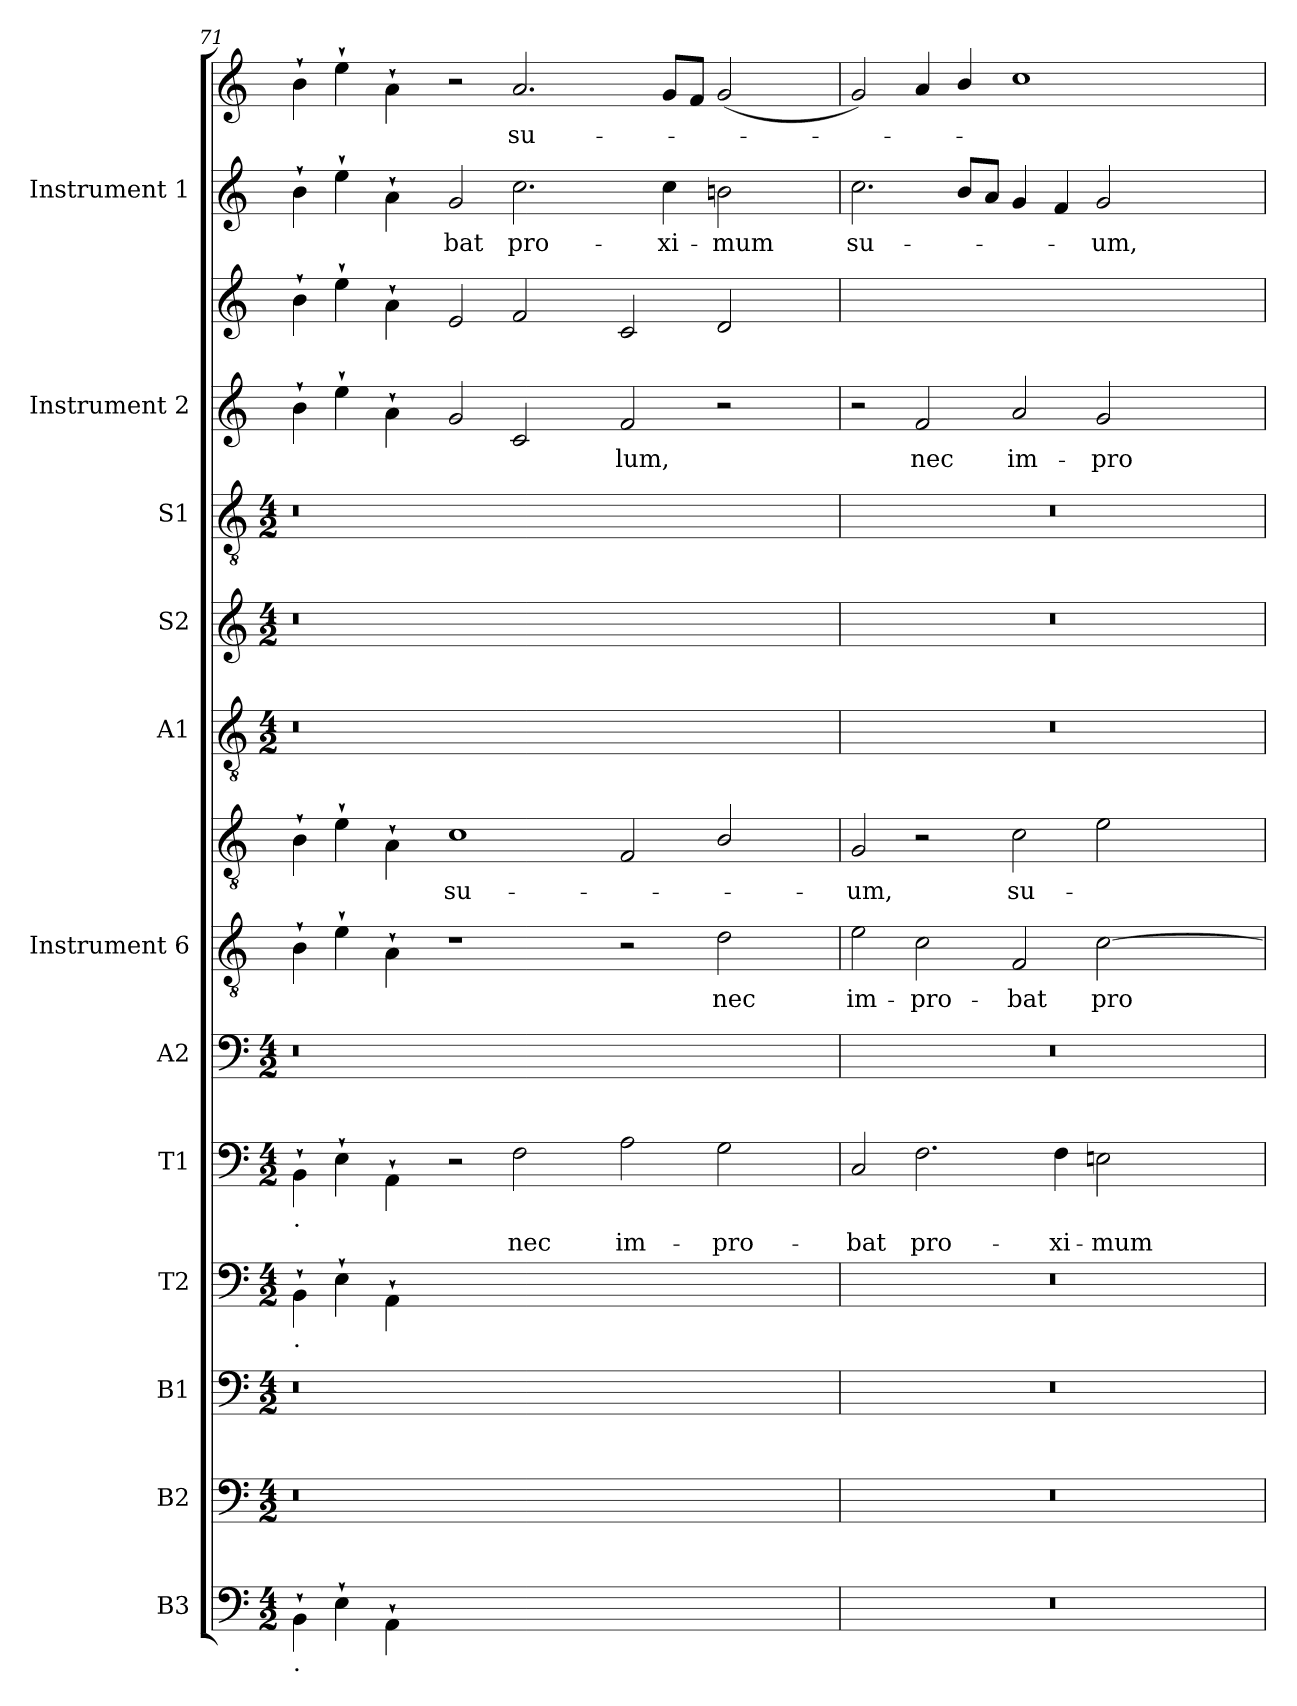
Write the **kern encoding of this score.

**kern	**kern	**kern	**kern	**kern	**text	**kern	**kern	**text	**kern	**text	**kern	**kern	**kern	**kern	**text	**kern	**kern	**text	**kern	**text
*part12	*part11	*part10	*part9	*part8	*part8	*part7	*part6	*part6	*part6	*part6	*part5	*part4	*part3	*part2	*part2	*part2	*part1	*part1	*part1	*part1
*staff15	*staff14	*staff13	*staff12	*staff11	*staff11	*staff10	*staff9	*staff9	*staff8	*staff8	*staff7	*staff6	*staff5	*staff4	*staff4	*staff3	*staff2	*staff2	*staff1	*staff1
*I"B3	*I"B2	*I"B1	*I"T2	*I"T1	*	*I"A2	*I"Instrument 6	*	*	*	*I"A1	*I"S2	*I"S1	*I"Instrument 2	*	*	*I"Instrument 1	*	*	*
!!LO:PB:g=z
*clefF4	*clefF4	*clefF4	*clefF4	*clefF4	*	*clefF4	*clefGv2	*	*clefGv2	*	*clefGv2	*clefG2	*clefGv2	*clefG2	*	*clefG2	*clefG2	*	*clefG2	*
*	*	*	*	*	*	*	*	*	*	*	*k[]	*	*	*	*	*	*k[]	*	*k[]	*
*	*	*	*	*	*	*	*	*	*	*	*C:	*	*	*	*	*	*C:	*	*C:	*
*M4/2	*M4/2	*M4/2	*M4/2	*M4/2	*	*M4/2	*	*	*	*	*M4/2	*M4/2	*M4/2	*	*	*	*	*	*	*
=71	=71	=71	=71	=71	=71	=71	=71	=71	=71	=71	=71	=71	=71	=71	=71	=71	=71	=71	=71	=71
!	!	!	!	!LO:TX:b:t=.	!	!	!	!	!	!	!	!	!	!	!	!	!	!	!	!
!	!	!	!LO:TX:b:t=.	!	!	!	!	!	!	!	!	!	!	!	!	!	!	!	!	!
!LO:TX:b:t=.	!	!	!	!	!	!	!	!	!	!	!	!	!	!	!	!	!	!	!	!
*	*	*	*	*	*	*	*	*	*^	*	*	*	*	*^	*	*^	*	*	*	*
4BB`<\	0r	0r	4BB`<\	4BB`<\	.	0r	4B`<\	.	4B`<\	2ryy	.	0r	0r	0r	4b`<\	2ryy	.	4b`<\	4...ryy	4b`<\	.	4b`<\	.
4E`<\	.	.	4E`<\	4E`<\	.	.	4e`<\	.	4e`<\	.	.	.	.	.	4ee`<\	.	.	4ee`<\	.	4ee`<\	.	4ee`<\	.
.	.	.	.	.	.	.	.	.	.	.	.	.	.	.	.	.	.	.	1ryy	.	.	.	.
4AA`<\	.	.	4AA`<\	4AA`<\	.	.	4A`<\	.	4A`<\	32.ryy	.	.	.	.	4a`<\	8.ryy	.	4a`<\	.	4a`<\	.	4a`<\	.
.	.	.	.	.	.	.	.	.	.	1ryy	.	.	.	.	.	.	.	.	.	.	.	.	.
.	.	.	.	.	.	.	.	.	.	.	.	.	.	.	.	1ryy	.	.	.	.	.	.	.
!	!	!	!	!	!	!	!	!	!	!	!LO:LY:b:rj	!	!	!	!	!	!	!	!	!	!LO:LY:b:cj	!	!
0ryy	.	.	0ryy	2r	.	.	1r	.	1c	.	su-	.	.	.	2g/	.	.	2e/	.	2g/	-bat	2r	.
!	!	!	!	!	!LO:LY:b:cj	!	!	!	!	!	!	!	!	!	!	!	!	!	!	!	!LO:LY:b:cj	!	!LO:LY:b:rj
.	.	.	.	2F\	nec	.	.	.	.	.	.	.	.	.	2c/	.	.	2f/	.	2.cc\	pro-	2.a/	su-
.	.	.	.	.	.	.	.	.	.	.	.	.	.	.	.	.	.	.	1ryy	.	.	.	.
.	.	.	.	.	.	.	.	.	.	1ryy	.	.	.	.	.	.	.	.	.	.	.	.	.
.	.	.	.	.	.	.	.	.	.	.	.	.	.	.	.	1ryy	.	.	.	.	.	.	.
!	!	!	!	!	!LO:LY:b:rj	!	!	!	!	!	!	!	!	!	!	!	!LO:LY:b:cj	!	!	!	!	!	!
.	.	.	.	2A\	im-	.	2r	.	2F/	.	.	.	.	.	2f/	.	-lum,	2c/	.	.	.	.	.
!	!	!	!	!	!	!	!	!	!	!	!	!	!	!	!	!	!	!	!	!	!LO:LY:b:rj	!	!
.	2.ryy	2.ryy	.	.	.	2.ryy	.	.	.	.	.	2.ryy	2.ryy	2.ryy	.	.	.	.	.	4cc\	-xi-	8g/L	.
.	.	.	.	.	.	.	.	.	.	.	.	.	.	.	.	.	.	.	.	.	.	8f/J	.
!	!	!	!	!	!LO:LY:b:cj	!	!	!LO:LY:b:cj	!	!	!	!	!	!	!	!	!	!	!	!	!LO:LY:b:cj	!	!
.	.	.	.	2G\	-pro-	.	2d\	nec	2B/	.	.	.	.	.	2r	.	.	2d/	.	2bn\	-mum	(>2g/	.
.	.	.	.	.	.	.	.	.	.	.	.	.	.	.	.	.	.	.	4ryy	.	.	.	.
.	.	.	.	.	.	.	.	.	.	8ryy	.	.	.	.	.	.	.	.	.	.	.	.	.
.	.	.	.	.	.	.	.	.	.	16ryy	.	.	.	.	.	.	.	.	.	.	.	.	.
.	.	.	.	.	.	.	.	.	.	.	.	.	.	.	.	16ryy	.	.	.	.	.	.	.
.	.	.	.	.	.	.	.	.	.	.	.	.	.	.	.	.	.	.	32ryy	.	.	.	.
.	.	.	.	.	.	.	.	.	.	64ryy	.	.	.	.	.	.	.	.	.	.	.	.	.
=72	=72	=72	=72	=72	=72	=72	=72	=72	=72	=72	=72	=72	=72	=72	=72	=72	=72	=72	=72	=72	=72	=72	=72
!	!	!	!	!	!LO:LY:b:cj	!	!	!LO:LY:b:rj	!	!	!LO:LY:b:cj	!	!	!	!	!	!	!	!	!	!LO:LY:b:rj	!	!
*	*	*	*	*	*	*	*	*	*	*	*	*	*	*	*v	*v	*	*	*	*	*	*	*
*	*	*	*	*	*	*	*	*	*v	*v	*	*	*	*	*	*	*v	*v	*	*	*	*
0r	0r	0r	0r	2C/	-bat	0r	2e\	-im-	2G/	-um,	0r	0r	0r	2r	.	0ryy	2.cc\	-su-	2g/)	.
!	!	!	!	!	!LO:LY:b:cj	!	!	!LO:LY:b:cj	!	!	!	!	!	!	!LO:LY:b:cj	!	!	!	!	!
.	.	.	.	2.F\	pro-	.	2c\	-pro-	2r	.	.	.	.	2f/	nec	.	.	.	4a/	.
.	.	.	.	.	.	.	.	.	.	.	.	.	.	.	.	.	8b/L	.	4b/	.
.	.	.	.	.	.	.	.	.	.	.	.	.	.	.	.	.	8a/J	.	.	.
!	!	!	!	!	!	!	!	!LO:LY:b:cj	!	!LO:LY:b:rj	!	!	!	!	!LO:LY:b:rj	!	!	!	!	!
.	.	.	.	.	.	.	2F/	-bat	2c\	su-	.	.	.	2a/	im-	.	4g/	.	1cc	.
!	!	!	!	!	!LO:LY:b:rj	!	!	!	!	!	!	!	!	!	!	!	!	!	!	!
.	.	.	.	4F\	-xi-	.	.	.	.	.	.	.	.	.	.	.	4f/	.	.	.
!	!	!	!	!	!LO:LY:b:cj	!	!	!LO:LY:b:cj	!	!	!	!	!	!	!LO:LY:b:cj	!	!	!LO:LY:b:cj	!	!
.	.	.	.	2En\	-mum	.	[>2c\	pro-	2e\	.	.	.	.	2g/	-pro-	.	2g/	-um,	.	.
=	=	=	=	=	=	=	=	=	=	=	=	=	=	=	=	=	=	=	=	=
*-	*-	*-	*-	*-	*-	*-	*-	*-	*-	*-	*-	*-	*-	*-	*-	*-	*-	*-	*-	*-
